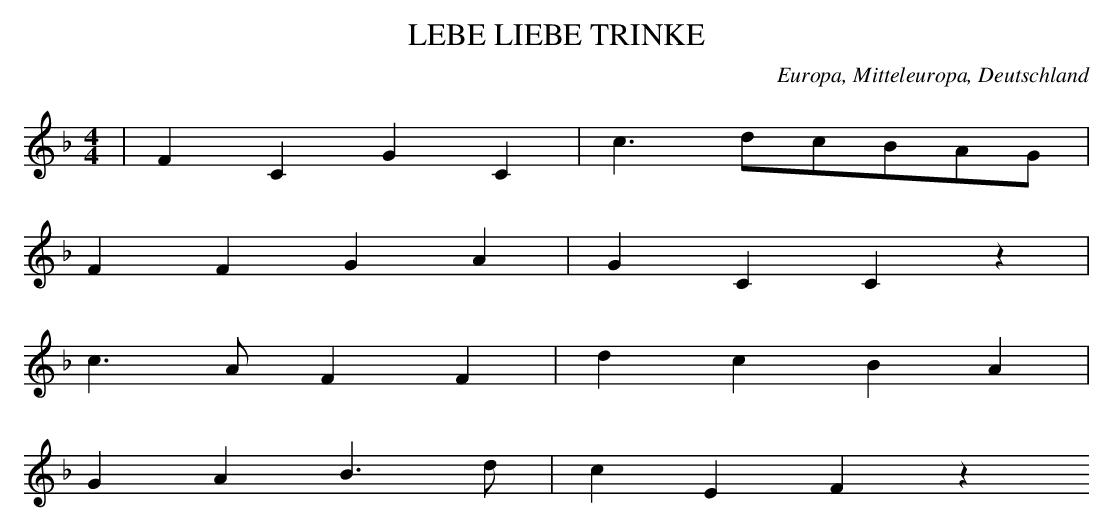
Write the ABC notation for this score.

X:1
T: LEBE LIEBE TRINKE
O: Europa, Mitteleuropa, Deutschland
M: 4/4
L: 1/8
K: F
 | F2C2G2C2 | c3dcBAG |
F2F2G2A2 | G2C2C2z2 |
c3AF2F2 | d2c2B2A2 |
G2A2B3d | c2E2F2z2
